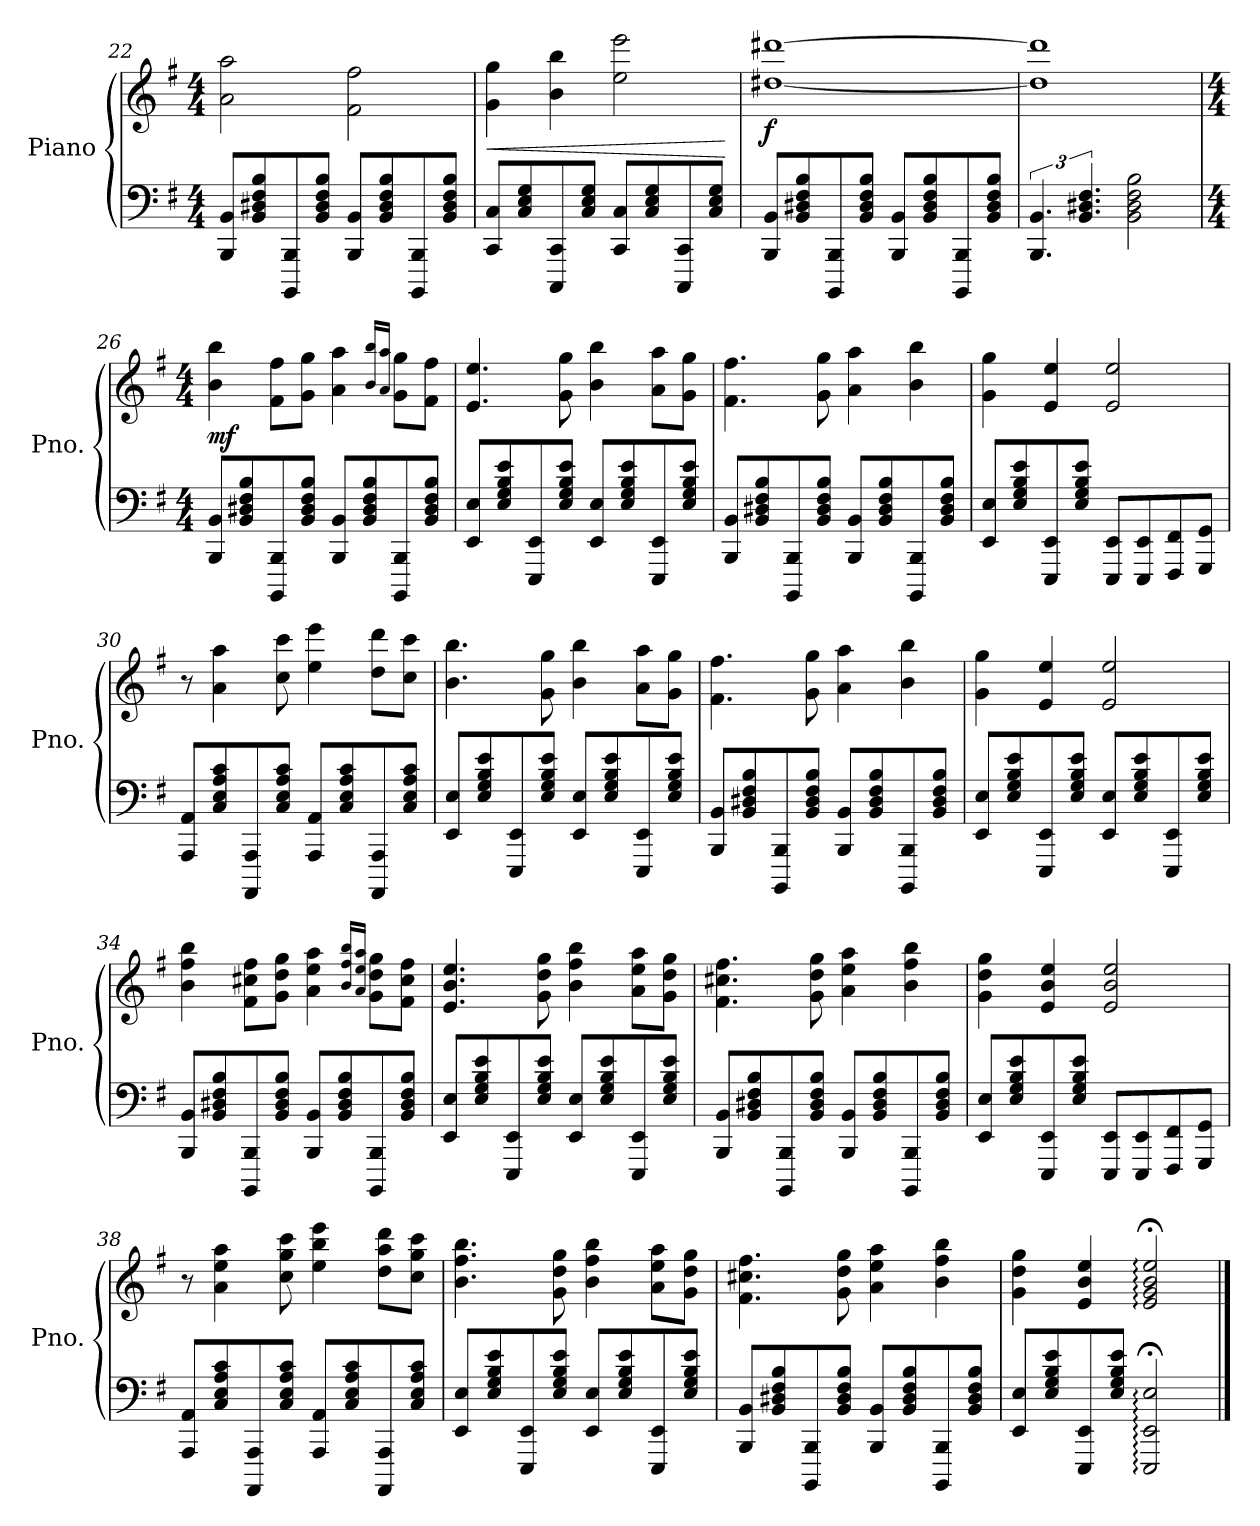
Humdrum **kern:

**kern	**kern	**dynam
*part1	*part1	*part1
*staff2	*staff1	*staff1/2
*I"Piano	*	*
*I'Pno.	*	*
*clefF4	*clefG2	*
*k[f#]	*k[f#]	*
*M4/4	*M4/4	*
=22	=22	=22
8BBB/ 8BB/L	2a\ 2aa\	.
8BB/ 8D#X/ 8F#/ 8B/	.	.
8BBBB/ 8BBB/	.	.
8BB/ 8D#/ 8F#/ 8B/J	.	.
8BBB/ 8BB/L	2f#\ 2ff#\	.
8BB/ 8D#/ 8F#/ 8B/	.	.
8BBBB/ 8BBB/	.	.
8BB/ 8D#/ 8F#/ 8B/J	.	.
=23	=23	=23
!	!	!LO:HP:b
8CC/ 8C/L	4g\ 4gg\	<
8C/ 8E/ 8G/	.	.
8CCC/ 8CC/	4b\ 4bb\	.
8C/ 8E/ 8G/J	.	.
8CC/ 8C/L	2ee\ 2eee\	.
8C/ 8E/ 8G/	.	.
8CCC/ 8CC/	.	.
8C/ 8E/ 8G/J	.	.
.	.	[
=24	=24	=24
!	!	!LO:DY:b
8BBB/ 8BB/L	[1dd#X [1ddd#X	f
8BB/ 8D#X/ 8F#/ 8B/	.	.
8BBBB/ 8BBB/	.	.
8BB/ 8D#/ 8F#/ 8B/J	.	.
8BBB/ 8BB/L	.	.
8BB/ 8D#/ 8F#/ 8B/	.	.
8BBBB/ 8BBB/	.	.
8BB/ 8D#/ 8F#/ 8B/J	.	.
=25	=25	=25
6.BBB/ 6.BB/	1dd#] 1ddd#]	.
6.BB/ 6.D#X/ 6.F#/	.	.
2BB\ 2D#\ 2F#\ 2B\	.	.
!!LO:PB:g=z
=26	=26	=26
*M4/4	*M4/4	*
!	!	!LO:DY:b
8BBB/ 8BB/L	4b\ 4bb\	mf
8BB/ 8D#X/ 8F#/ 8B/	.	.
8BBBB/ 8BBB/	8f#\ 8ff#\L	.
8BB/ 8D#/ 8F#/ 8B/J	8g\ 8gg\J	.
8BBB/ 8BB/L	4a\ 4aa\	.
8BB/ 8D#/ 8F#/ 8B/	.	.
.	16qb/ 16qbb/LL	.
.	16qa/ 16qaa/JJ	.
8BBBB/ 8BBB/	8g\ 8gg\L	.
8BB/ 8D#/ 8F#/ 8B/J	8f#\ 8ff#\J	.
=27	=27	=27
8EE/ 8E/L	4.e/ 4.ee/	.
8E/ 8G/ 8B/ 8e/	.	.
8EEE/ 8EE/	.	.
8E/ 8G/ 8B/ 8e/J	8g\ 8gg\	.
8EE/ 8E/L	4b\ 4bb\	.
8E/ 8G/ 8B/ 8e/	.	.
8EEE/ 8EE/	8a\ 8aa\L	.
8E/ 8G/ 8B/ 8e/J	8g\ 8gg\J	.
=28	=28	=28
8BBB/ 8BB/L	4.f#\ 4.ff#\	.
8BB/ 8D#X/ 8F#/ 8B/	.	.
8BBBB/ 8BBB/	.	.
8BB/ 8D#/ 8F#/ 8B/J	8g\ 8gg\	.
8BBB/ 8BB/L	4a\ 4aa\	.
8BB/ 8D#/ 8F#/ 8B/	.	.
8BBBB/ 8BBB/	4b\ 4bb\	.
8BB/ 8D#/ 8F#/ 8B/J	.	.
=29	=29	=29
8EE/ 8E/L	4g\ 4gg\	.
8E/ 8G/ 8B/ 8e/	.	.
8EEE/ 8EE/	4e/ 4ee/	.
8E/ 8G/ 8B/ 8e/J	.	.
8EEE/ 8EE/L	2e/ 2ee/	.
8EEE/ 8EE/	.	.
8FFF#/ 8FF#/	.	.
8GGG/ 8GG/J	.	.
=30	=30	=30
8AAA/ 8AA/L	8r	.
8C/ 8E/ 8A/ 8c/	4a\ 4aa\	.
8AAAA/ 8AAA/	.	.
8C/ 8E/ 8A/ 8c/J	8cc\ 8ccc\	.
8AAA/ 8AA/L	4ee\ 4eee\	.
8C/ 8E/ 8A/ 8c/	.	.
8AAAA/ 8AAA/	8dd\ 8ddd\L	.
8C/ 8E/ 8A/ 8c/J	8cc\ 8ccc\J	.
!!LO:LB:g=z
=31	=31	=31
8EE/ 8E/L	4.b\ 4.bb\	.
8E/ 8G/ 8B/ 8e/	.	.
8EEE/ 8EE/	.	.
8E/ 8G/ 8B/ 8e/J	8g\ 8gg\	.
8EE/ 8E/L	4b\ 4bb\	.
8E/ 8G/ 8B/ 8e/	.	.
8EEE/ 8EE/	8a\ 8aa\L	.
8E/ 8G/ 8B/ 8e/J	8g\ 8gg\J	.
=32	=32	=32
8BBB/ 8BB/L	4.f#\ 4.ff#\	.
8BB/ 8D#X/ 8F#/ 8B/	.	.
8BBBB/ 8BBB/	.	.
8BB/ 8D#/ 8F#/ 8B/J	8g\ 8gg\	.
8BBB/ 8BB/L	4a\ 4aa\	.
8BB/ 8D#/ 8F#/ 8B/	.	.
8BBBB/ 8BBB/	4b\ 4bb\	.
8BB/ 8D#/ 8F#/ 8B/J	.	.
=33	=33	=33
8EE/ 8E/L	4g\ 4gg\	.
8E/ 8G/ 8B/ 8e/	.	.
8EEE/ 8EE/	4e/ 4ee/	.
8E/ 8G/ 8B/ 8e/J	.	.
8EE/ 8E/L	2e/ 2ee/	.
8E/ 8G/ 8B/ 8e/	.	.
8EEE/ 8EE/	.	.
8E/ 8G/ 8B/ 8e/J	.	.
=34	=34	=34
8BBB/ 8BB/L	4b\ 4ff#\ 4bb\	.
8BB/ 8D#X/ 8F#/ 8B/	.	.
8BBBB/ 8BBB/	8f#\ 8cc#X\ 8ff#\L	.
8BB/ 8D#/ 8F#/ 8B/J	8g\ 8dd\ 8gg\J	.
8BBB/ 8BB/L	4a\ 4ee\ 4aa\	.
8BB/ 8D#/ 8F#/ 8B/	.	.
.	16qb/ 16qff#/ 16qbb/LL	.
.	16qa/ 16qee/ 16qaa/JJ	.
8BBBB/ 8BBB/	8g\ 8dd\ 8gg\L	.
8BB/ 8D#/ 8F#/ 8B/J	8f#\ 8cc#\ 8ff#\J	.
=35	=35	=35
8EE/ 8E/L	4.e/ 4.b/ 4.ee/	.
8E/ 8G/ 8B/ 8e/	.	.
8EEE/ 8EE/	.	.
8E/ 8G/ 8B/ 8e/J	8g\ 8dd\ 8gg\	.
8EE/ 8E/L	4b\ 4ff#\ 4bb\	.
8E/ 8G/ 8B/ 8e/	.	.
8EEE/ 8EE/	8a\ 8ee\ 8aa\L	.
8E/ 8G/ 8B/ 8e/J	8g\ 8dd\ 8gg\J	.
!!LO:LB:g=z
=36	=36	=36
8BBB/ 8BB/L	4.f#\ 4.cc#X\ 4.ff#\	.
8BB/ 8D#X/ 8F#/ 8B/	.	.
8BBBB/ 8BBB/	.	.
8BB/ 8D#/ 8F#/ 8B/J	8g\ 8dd\ 8gg\	.
8BBB/ 8BB/L	4a\ 4ee\ 4aa\	.
8BB/ 8D#/ 8F#/ 8B/	.	.
8BBBB/ 8BBB/	4b\ 4ff#\ 4bb\	.
8BB/ 8D#/ 8F#/ 8B/J	.	.
=37	=37	=37
8EE/ 8E/L	4g\ 4dd\ 4gg\	.
8E/ 8G/ 8B/ 8e/	.	.
8EEE/ 8EE/	4e/ 4b/ 4ee/	.
8E/ 8G/ 8B/ 8e/J	.	.
8EEE/ 8EE/L	2e/ 2b/ 2ee/	.
8EEE/ 8EE/	.	.
8FFF#/ 8FF#/	.	.
8GGG/ 8GG/J	.	.
=38	=38	=38
8AAA/ 8AA/L	8r	.
8C/ 8E/ 8A/ 8c/	4a\ 4ee\ 4aa\	.
8AAAA/ 8AAA/	.	.
8C/ 8E/ 8A/ 8c/J	8cc\ 8gg\ 8ccc\	.
8AAA/ 8AA/L	4ee\ 4bb\ 4eee\	.
8C/ 8E/ 8A/ 8c/	.	.
8AAAA/ 8AAA/	8dd\ 8aa\ 8ddd\L	.
8C/ 8E/ 8A/ 8c/J	8cc\ 8gg\ 8ccc\J	.
=39	=39	=39
8EE/ 8E/L	4.b\ 4.ff#\ 4.bb\	.
8E/ 8G/ 8B/ 8e/	.	.
8EEE/ 8EE/	.	.
8E/ 8G/ 8B/ 8e/J	8g\ 8dd\ 8gg\	.
8EE/ 8E/L	4b\ 4ff#\ 4bb\	.
8E/ 8G/ 8B/ 8e/	.	.
8EEE/ 8EE/	8a\ 8ee\ 8aa\L	.
8E/ 8G/ 8B/ 8e/J	8g\ 8dd\ 8gg\J	.
=40	=40	=40
8BBB/ 8BB/L	4.f#\ 4.cc#X\ 4.ff#\	.
8BB/ 8D#X/ 8F#/ 8B/	.	.
8BBBB/ 8BBB/	.	.
8BB/ 8D#/ 8F#/ 8B/J	8g\ 8dd\ 8gg\	.
8BBB/ 8BB/L	4a\ 4ee\ 4aa\	.
8BB/ 8D#/ 8F#/ 8B/	.	.
8BBBB/ 8BBB/	4b\ 4ff#\ 4bb\	.
8BB/ 8D#/ 8F#/ 8B/J	.	.
!!LO:LB:g=z
=41	=41	=41
8EE/ 8E/L	4g\ 4dd\ 4gg\	.
8E/ 8G/ 8B/ 8e/	.	.
8EEE/ 8EE/	4e/ 4b/ 4ee/	.
8E/ 8G/ 8B/ 8e/J	.	.
*	*MM62	*
2EEE/;<: 2EE/;<: 2E/;<:	2e/;<: 2g/;<: 2b/;<: 2ee/;<:	.
==	==	==
*-	*-	*-
